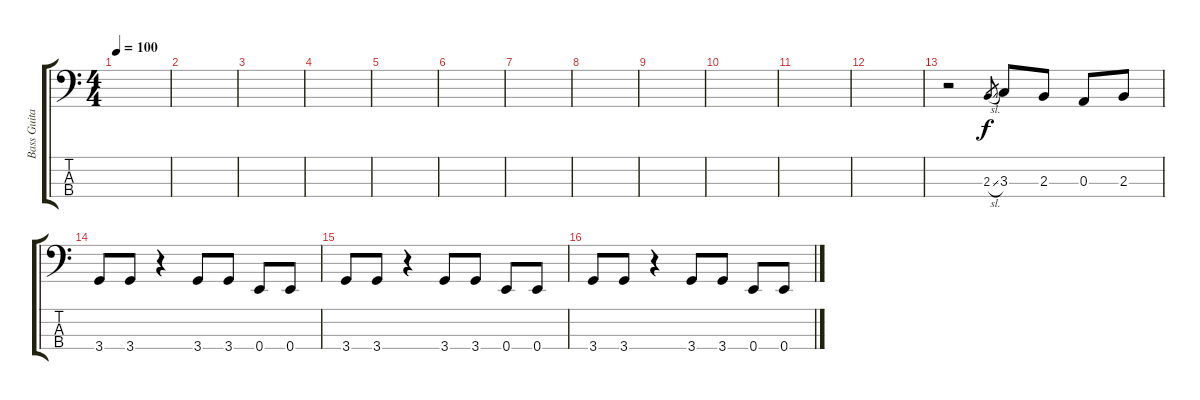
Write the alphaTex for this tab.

\track ("Bass Guitar" "Bass Guita") {instrument electricbasspick}
\staff {score tabs}
\tuning (G2 D2 A1 E1) {hide}
\ts (4 4)
\tempo 100
\clef f4
\ks c
|
|
|
|
|
|
|
|
|
|
|
|
r.2 2.3{sl}.8{gr} 3.3.8 2.3.8 0.3.8 2.3.8 |
3.4.8 3.4.8 r.4 3.4.8 3.4.8 0.4.8 0.4.8 |
3.4.8 3.4.8 r.4 3.4.8 3.4.8 0.4.8 0.4.8 |
3.4.8 3.4.8 r.4 3.4.8 3.4.8 0.4.8 0.4.8
